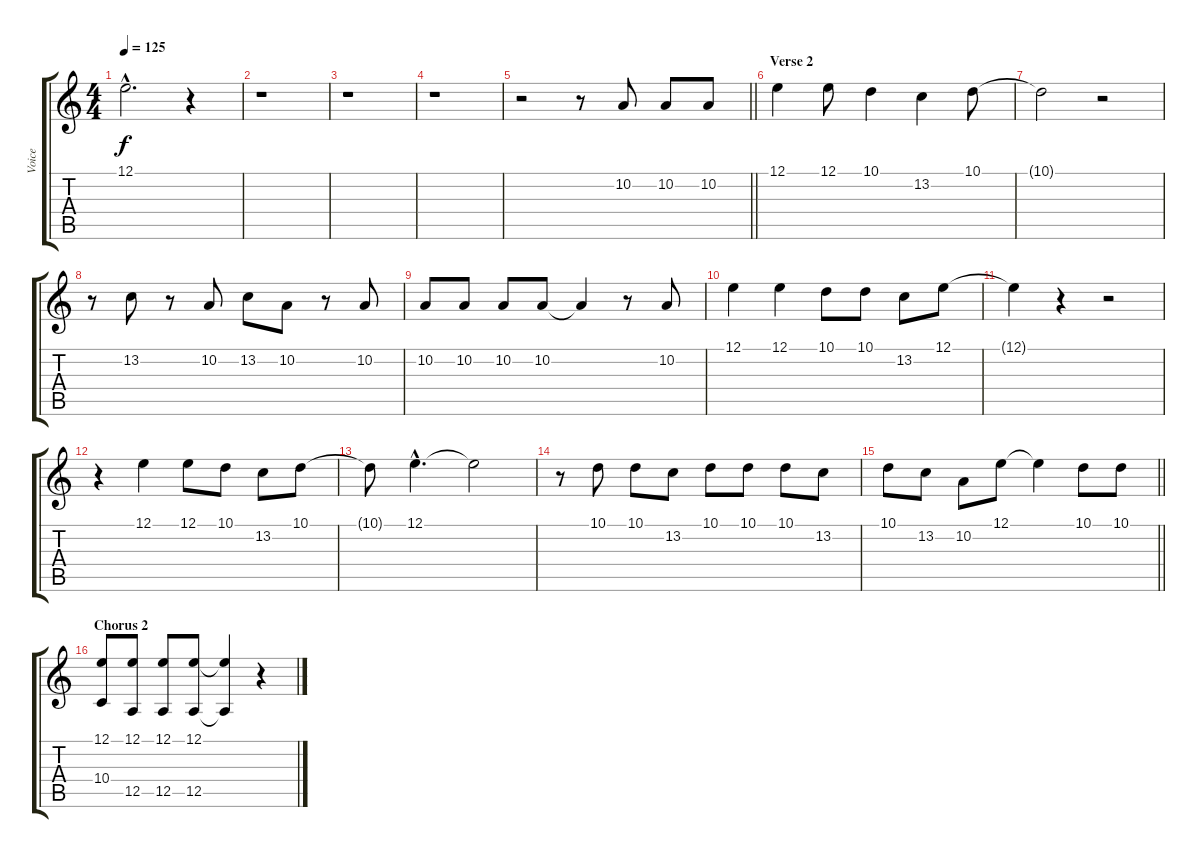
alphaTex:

\track ("Voice" "Voice") {instrument clarinet}
\staff {score tabs}
\tuning (E4 B3 G3 D3 A2 E2) {hide}
\ts (4 4)
\tempo 125
\clef g2
\ks c
12.1{hac t}.2{d dy f} r.4 |
r.1 |
r.1 |
r.1 |
\barLineRight lightlight
r.2 r.8 10.2.8 10.2.8 10.2.8 |
\section ("" "Verse 2")
12.1.4 12.1.8 10.1.4 13.2.4 10.1.8 |
10.1{t}.2 r.2 |
r.8 13.2.8 r.8 10.2.8 13.2.8 10.2.8 r.8 10.2.8 |
10.2.8 10.2.8 10.2.8 10.2.8 10.2{t}.4 r.8 10.2.8 |
12.1.4 12.1.4 10.1.8 10.1.8 13.2.8 12.1.8 |
12.1{t}.4 r.4 r.2 |
r.4 12.1.4 12.1.8 10.1.8 13.2.8 10.1.8 |
10.1{t}.8 12.1{hac}.4{d} 12.1{t}.2 |
r.8 10.1.8 10.1.8 13.2.8 10.1.8 10.1.8 10.1.8 13.2.8 |
\barLineRight lightlight
10.1.8 13.2.8 10.2.8 12.1.8 12.1{t}.4 10.1.8 10.1.8 |
\section ("" "Chorus 2")
(12.1 10.4).8 (12.1 12.5).8 (12.1 12.5).8 (12.1 12.5).8 (12.1{t} 12.5{t}).4 r.4
